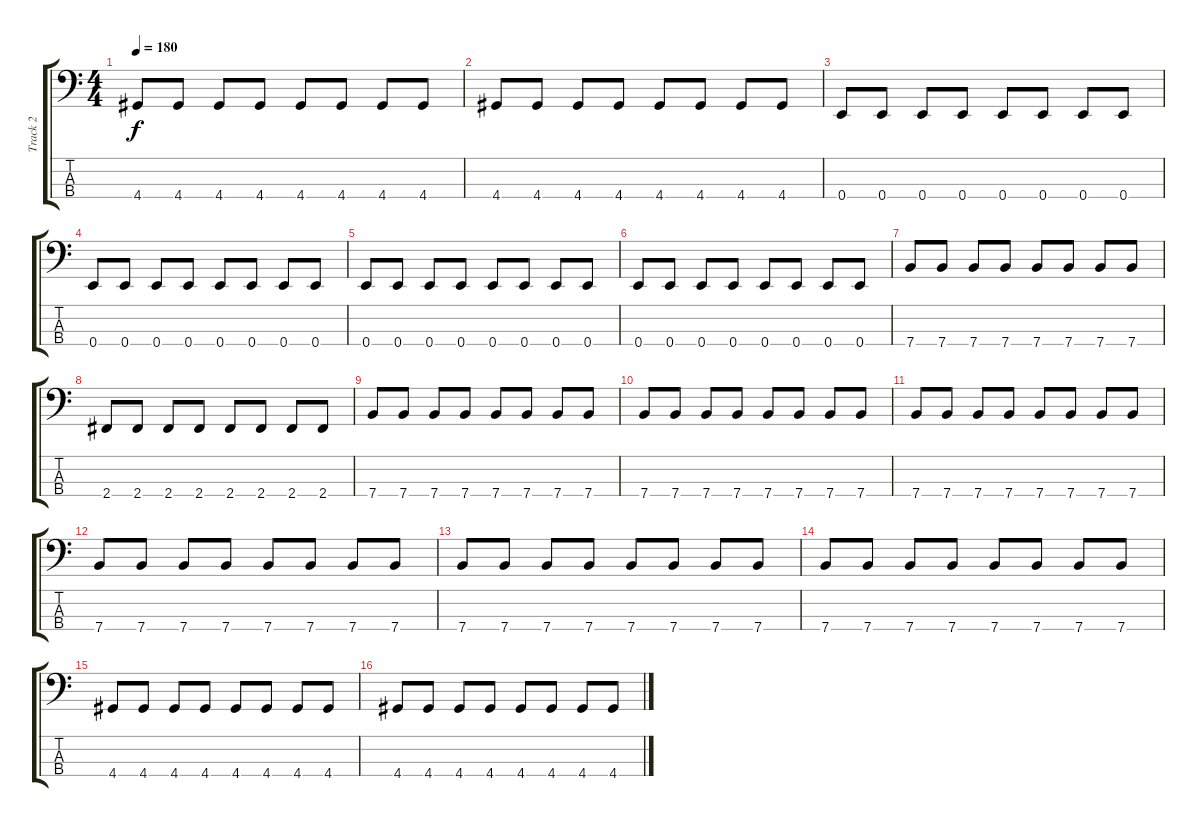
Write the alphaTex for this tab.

\track ("Track 2" "Track 2") {instrument electricbasspick}
\staff {score tabs}
\tuning (G2 D2 A1 E1) {hide}
\ts (4 4)
\tempo 180
\clef f4
\ks c
4.4.8{dy f} 4.4.8 4.4.8 4.4.8 4.4.8 4.4.8 4.4.8 4.4.8 |
4.4.8 4.4.8 4.4.8 4.4.8 4.4.8 4.4.8 4.4.8 4.4.8 |
0.4.8 0.4.8 0.4.8 0.4.8 0.4.8 0.4.8 0.4.8 0.4.8 |
0.4.8 0.4.8 0.4.8 0.4.8 0.4.8 0.4.8 0.4.8 0.4.8 |
0.4.8 0.4.8 0.4.8 0.4.8 0.4.8 0.4.8 0.4.8 0.4.8 |
0.4.8 0.4.8 0.4.8 0.4.8 0.4.8 0.4.8 0.4.8 0.4.8 |
7.4.8 7.4.8 7.4.8 7.4.8 7.4.8 7.4.8 7.4.8 7.4.8 |
2.4.8 2.4.8 2.4.8 2.4.8 2.4.8 2.4.8 2.4.8 2.4.8 |
7.4.8 7.4.8 7.4.8 7.4.8 7.4.8 7.4.8 7.4.8 7.4.8 |
7.4.8 7.4.8 7.4.8 7.4.8 7.4.8 7.4.8 7.4.8 7.4.8 |
7.4.8 7.4.8 7.4.8 7.4.8 7.4.8 7.4.8 7.4.8 7.4.8 |
7.4.8 7.4.8 7.4.8 7.4.8 7.4.8 7.4.8 7.4.8 7.4.8 |
7.4.8 7.4.8 7.4.8 7.4.8 7.4.8 7.4.8 7.4.8 7.4.8 |
7.4.8 7.4.8 7.4.8 7.4.8 7.4.8 7.4.8 7.4.8 7.4.8 |
4.4.8 4.4.8 4.4.8 4.4.8 4.4.8 4.4.8 4.4.8 4.4.8 |
4.4.8 4.4.8 4.4.8 4.4.8 4.4.8 4.4.8 4.4.8 4.4.8
